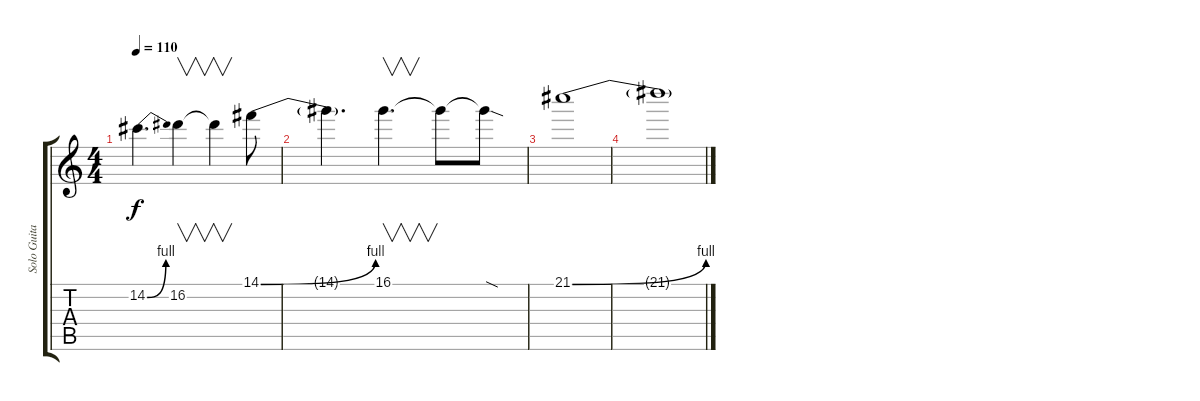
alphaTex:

\track ("Solo Guitar" "Solo Guita") {instrument distortionguitar}
\staff {score tabs}
\tuning (E4 B3 G3 D3 A2 E2) {hide}
\ts (4 4)
\tempo 110
\clef g2
\ks c
14.2{be (bend 0 0 60 4)}.4{d dy f} 16.2.4{v} 16.2{t}.4{v} 14.1{be (bend 0 0 60 4)}.8 |
14.1{t}.4{d} 16.1.4{v d} 16.1{t}.8 16.1{sod t}.8 |
21.1{be (bend 0 0 60 4)}.1 |
21.1{t}.1{volume 3}
